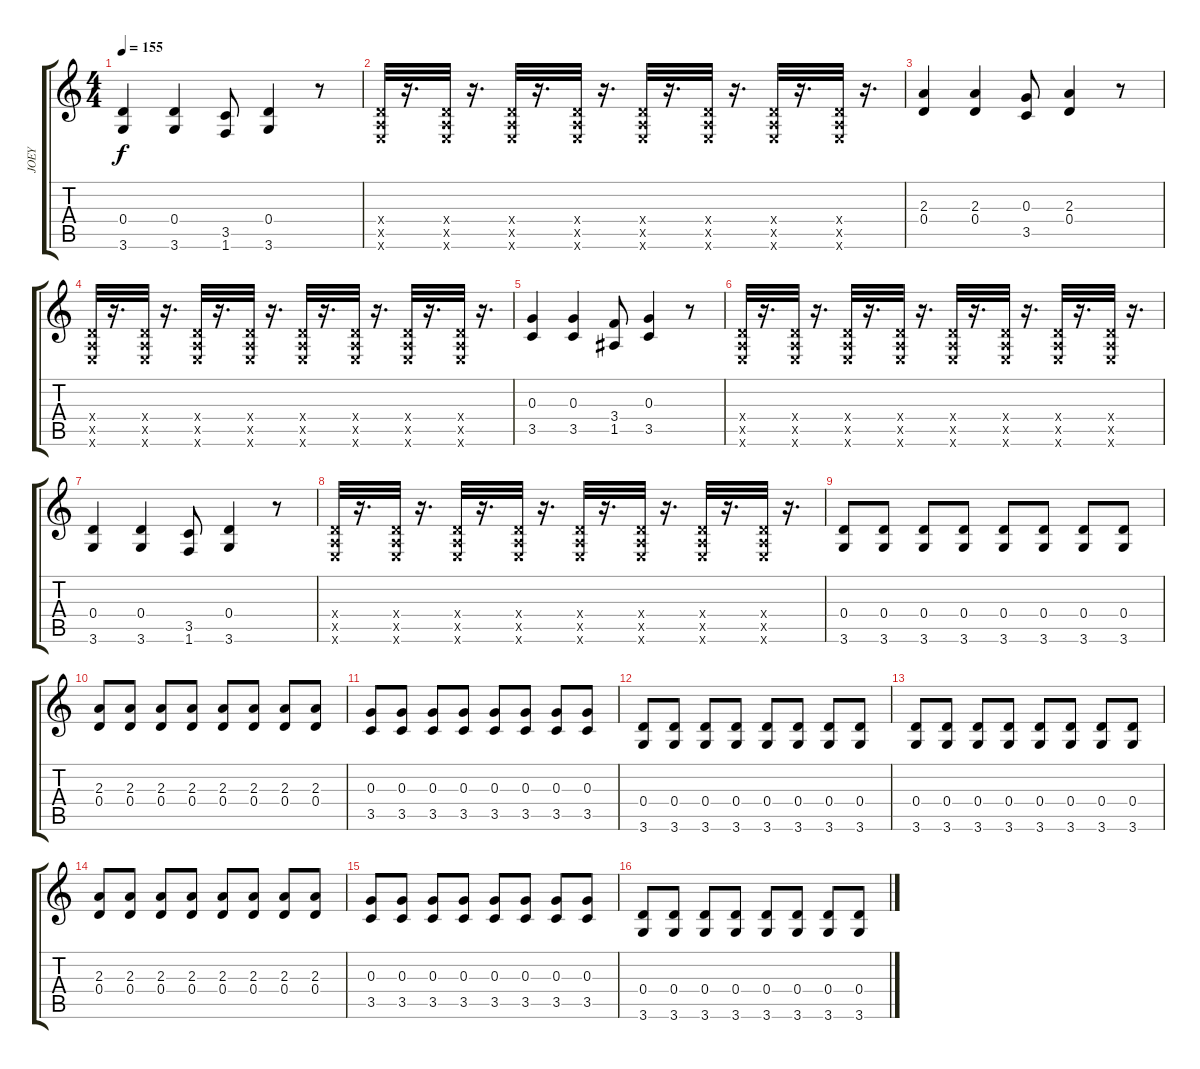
\track ("JOEY" "JOEY") {instrument distortionguitar}
\staff {score tabs}
\tuning (E4 B3 G3 D3 A2 E2) {hide}
\ts (4 4)
\tempo 155
\clef g2
\ks c
(0.4 3.6).4{dy f} (0.4 3.6).4 (3.5 1.6).8 (0.4 3.6).4 r.8 |
(0.4{x} 0.5{x} 0.6{x}).32 r.16{d} (0.4{x} 0.5{x} 0.6{x}).32 r.16{d} (0.4{x} 0.5{x} 0.6{x}).32 r.16{d} (0.4{x} 0.5{x} 0.6{x}).32 r.16{d} (0.4{x} 0.5{x} 0.6{x}).32 r.16{d} (0.4{x} 0.5{x} 0.6{x}).32 r.16{d} (0.4{x} 0.5{x} 0.6{x}).32 r.16{d} (0.4{x} 0.5{x} 0.6{x}).32 r.16{d} |
(2.3 0.4).4 (2.3 0.4).4 (0.3 3.5).8 (2.3 0.4).4 r.8 |
(0.4{x} 0.5{x} 0.6{x}).32 r.16{d} (0.4{x} 0.5{x} 0.6{x}).32 r.16{d} (0.4{x} 0.5{x} 0.6{x}).32 r.16{d} (0.4{x} 0.5{x} 0.6{x}).32 r.16{d} (0.4{x} 0.5{x} 0.6{x}).32 r.16{d} (0.4{x} 0.5{x} 0.6{x}).32 r.16{d} (0.4{x} 0.5{x} 0.6{x}).32 r.16{d} (0.4{x} 0.5{x} 0.6{x}).32 r.16{d} |
(0.3 3.5).4 (0.3 3.5).4 (3.4 1.5).8 (0.3 3.5).4 r.8 |
(0.4{x} 0.5{x} 0.6{x}).32 r.16{d} (0.4{x} 0.5{x} 0.6{x}).32 r.16{d} (0.4{x} 0.5{x} 0.6{x}).32 r.16{d} (0.4{x} 0.5{x} 0.6{x}).32 r.16{d} (0.4{x} 0.5{x} 0.6{x}).32 r.16{d} (0.4{x} 0.5{x} 0.6{x}).32 r.16{d} (0.4{x} 0.5{x} 0.6{x}).32 r.16{d} (0.4{x} 0.5{x} 0.6{x}).32 r.16{d} |
(0.4 3.6).4 (0.4 3.6).4 (3.5 1.6).8 (0.4 3.6).4 r.8 |
(0.4{x} 0.5{x} 0.6{x}).32 r.16{d} (0.4{x} 0.5{x} 0.6{x}).32 r.16{d} (0.4{x} 0.5{x} 0.6{x}).32 r.16{d} (0.4{x} 0.5{x} 0.6{x}).32 r.16{d} (0.4{x} 0.5{x} 0.6{x}).32 r.16{d} (0.4{x} 0.5{x} 0.6{x}).32 r.16{d} (0.4{x} 0.5{x} 0.6{x}).32 r.16{d} (0.4{x} 0.5{x} 0.6{x}).32 r.16{d} |
(0.4 3.6).8 (0.4 3.6).8 (0.4 3.6).8 (0.4 3.6).8 (0.4 3.6).8 (0.4 3.6).8 (0.4 3.6).8 (0.4 3.6).8 |
(2.3 0.4).8 (2.3 0.4).8 (2.3 0.4).8 (2.3 0.4).8 (2.3 0.4).8 (2.3 0.4).8 (2.3 0.4).8 (2.3 0.4).8 |
(0.3 3.5).8 (0.3 3.5).8 (0.3 3.5).8 (0.3 3.5).8 (0.3 3.5).8 (0.3 3.5).8 (0.3 3.5).8 (0.3 3.5).8 |
(0.4 3.6).8 (0.4 3.6).8 (0.4 3.6).8 (0.4 3.6).8 (0.4 3.6).8 (0.4 3.6).8 (0.4 3.6).8 (0.4 3.6).8 |
(0.4 3.6).8 (0.4 3.6).8 (0.4 3.6).8 (0.4 3.6).8 (0.4 3.6).8 (0.4 3.6).8 (0.4 3.6).8 (0.4 3.6).8 |
(2.3 0.4).8 (2.3 0.4).8 (2.3 0.4).8 (2.3 0.4).8 (2.3 0.4).8 (2.3 0.4).8 (2.3 0.4).8 (2.3 0.4).8 |
(0.3 3.5).8 (0.3 3.5).8 (0.3 3.5).8 (0.3 3.5).8 (0.3 3.5).8 (0.3 3.5).8 (0.3 3.5).8 (0.3 3.5).8 |
(0.4 3.6).8 (0.4 3.6).8 (0.4 3.6).8 (0.4 3.6).8 (0.4 3.6).8 (0.4 3.6).8 (0.4 3.6).8 (0.4 3.6).8
